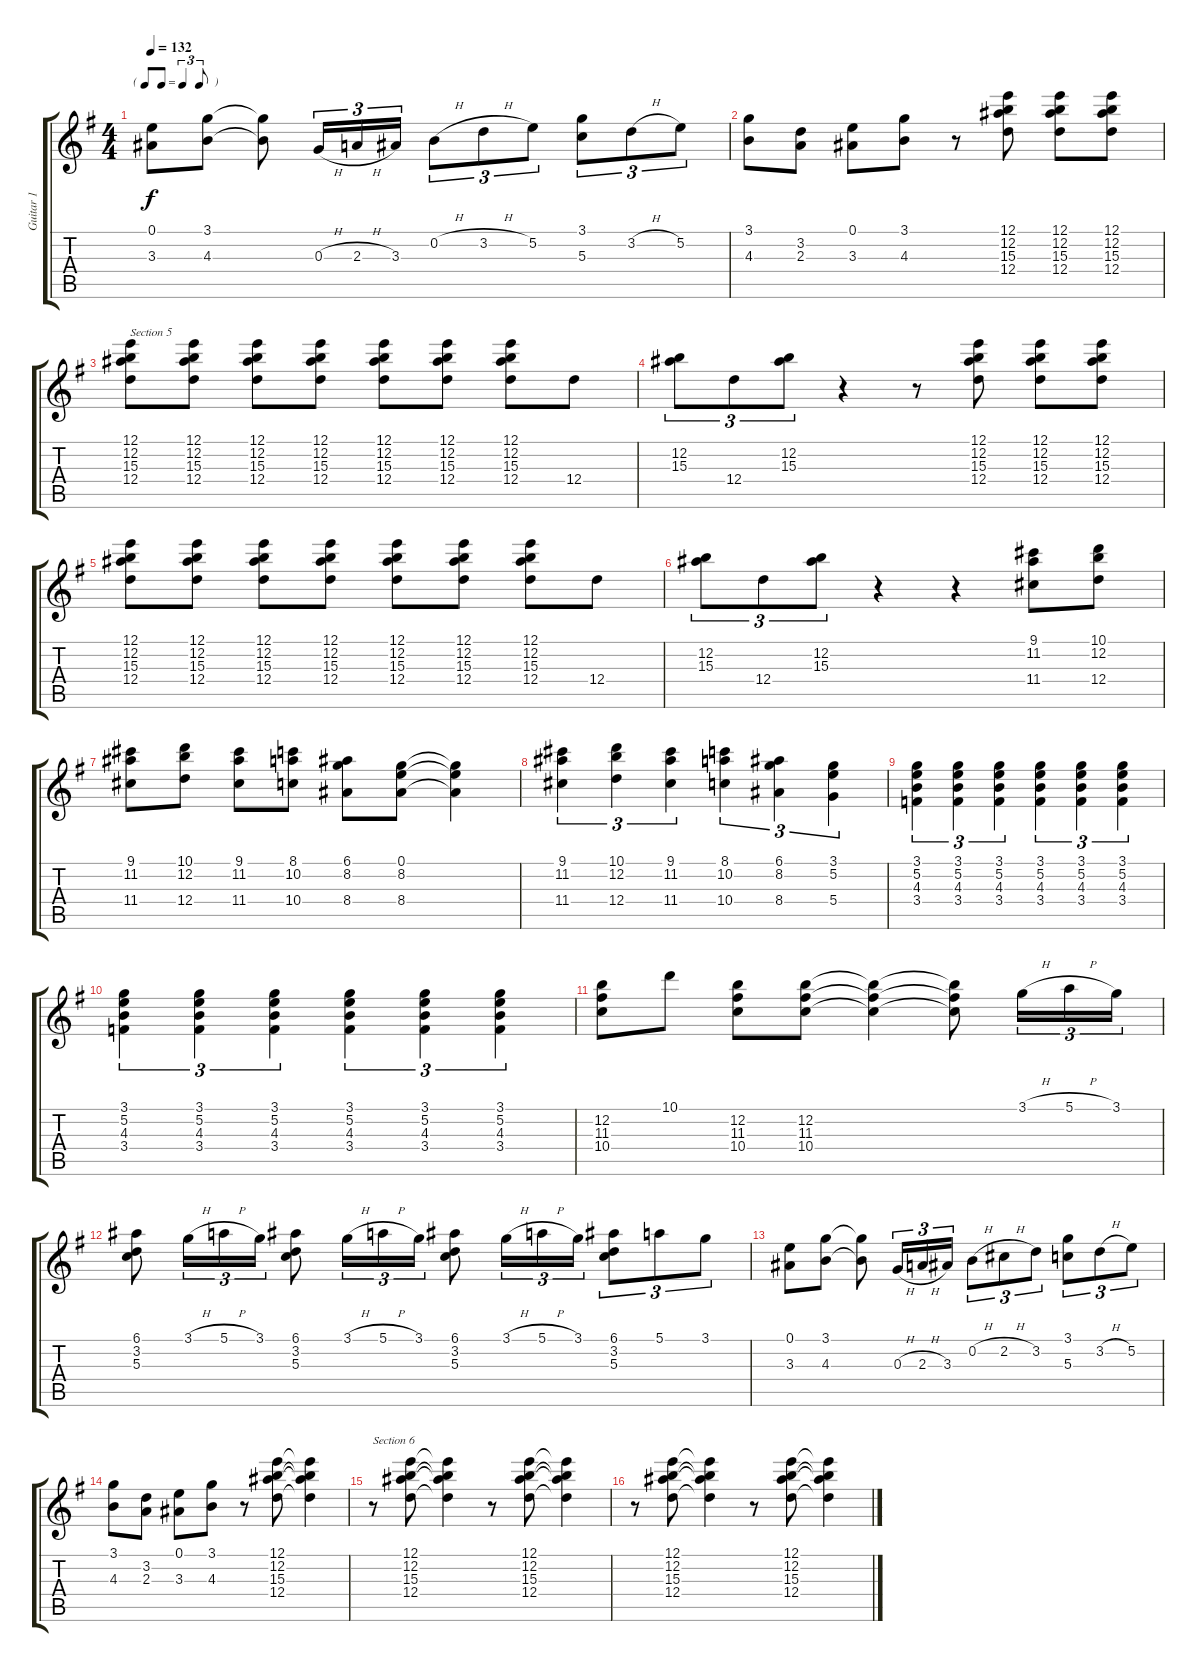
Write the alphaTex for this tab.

\track ("Guitar 1" "Guitar 1") {instrument acousticguitarsteel}
\staff {score tabs}
\tuning (E4 B3 G3 D3 A2 E2) {hide}
\ts (4 4)
\tf triplet8th
\tempo 132
\clef g2
\ks g
(0.1 3.3).8{dy f} (3.1 4.3).8 (3.1{t} 4.3{t}).8 0.3{h}.16{tu (3 2)} 2.3{h}.16{tu (3 2)} 3.3.16{tu (3 2)} 0.2{h}.8{tu (3 2)} 3.2{h}.8{tu (3 2)} 5.2.8{tu (3 2)} (3.1 5.3).8{tu (3 2)} 3.2{h}.8{tu (3 2)} 5.2.8{tu (3 2)} |
(3.1 4.3).8 (3.2 2.3).8 (0.1 3.3).8 (3.1 4.3).8 r.8 (12.1 12.2 15.3 12.4).8 (12.1 12.2 15.3 12.4).8 (12.1 12.2 15.3 12.4).8 |
(12.1 12.2 15.3 12.4).8{txt "Section 5"} (12.1 12.2 15.3 12.4).8 (12.1 12.2 15.3 12.4).8 (12.1 12.2 15.3 12.4).8 (12.1 12.2 15.3 12.4).8 (12.1 12.2 15.3 12.4).8 (12.1 12.2 15.3 12.4).8 12.4.8 |
(12.2 15.3).8{tu (3 2)} 12.4.8{tu (3 2)} (12.2 15.3).8{tu (3 2)} r.4 r.8 (12.1 12.2 15.3 12.4).8 (12.1 12.2 15.3 12.4).8 (12.1 12.2 15.3 12.4).8 |
(12.1 12.2 15.3 12.4).8 (12.1 12.2 15.3 12.4).8 (12.1 12.2 15.3 12.4).8 (12.1 12.2 15.3 12.4).8 (12.1 12.2 15.3 12.4).8 (12.1 12.2 15.3 12.4).8 (12.1 12.2 15.3 12.4).8 12.4.8 |
(12.2 15.3).8{tu (3 2)} 12.4.8{tu (3 2)} (12.2 15.3).8{tu (3 2)} r.4 r.4 (9.1 11.2 11.4).8 (10.1 12.2 12.4).8 |
(9.1 11.2 11.4).8 (10.1 12.2 12.4).8 (9.1 11.2 11.4).8 (8.1 10.2 10.4).8 (6.1 8.2 8.4).8 (0.1 8.2 8.4).8 (0.1{t} 8.2{t} 8.4{t}).4 |
(9.1 11.2 11.4).4{tu (3 2)} (10.1 12.2 12.4).4{tu (3 2)} (9.1 11.2 11.4).4{tu (3 2)} (8.1 10.2 10.4).4{tu (3 2)} (6.1 8.2 8.4).4{tu (3 2)} (3.1 5.2 5.4).4{tu (3 2)} |
(3.1 5.2 4.3 3.4).4{tu (3 2)} (3.1 5.2 4.3 3.4).4{tu (3 2)} (3.1 5.2 4.3 3.4).4{tu (3 2)} (3.1 5.2 4.3 3.4).4{tu (3 2)} (3.1 5.2 4.3 3.4).4{tu (3 2)} (3.1 5.2 4.3 3.4).4{tu (3 2)} |
(3.1 5.2 4.3 3.4).4{tu (3 2)} (3.1 5.2 4.3 3.4).4{tu (3 2)} (3.1 5.2 4.3 3.4).4{tu (3 2)} (3.1 5.2 4.3 3.4).4{tu (3 2)} (3.1 5.2 4.3 3.4).4{tu (3 2)} (3.1 5.2 4.3 3.4).4{tu (3 2)} |
(12.2 11.3 10.4).8 10.1.8 (12.2 11.3 10.4).8 (12.2 11.3 10.4).8 (12.2{t} 11.3{t} 10.4{t}).4 (12.2{t} 11.3{t} 10.4{t}).8 3.1{h}.16{tu (3 2)} 5.1{h}.16{tu (3 2)} 3.1.16{tu (3 2)} |
(6.1 3.2 5.3).8 3.1{h}.16{tu (3 2)} 5.1{h}.16{tu (3 2)} 3.1.16{tu (3 2)} (6.1 3.2 5.3).8 3.1{h}.16{tu (3 2)} 5.1{h}.16{tu (3 2)} 3.1.16{tu (3 2)} (6.1 3.2 5.3).8 3.1{h}.16{tu (3 2)} 5.1{h}.16{tu (3 2)} 3.1.16{tu (3 2)} (6.1 3.2 5.3).8{tu (3 2)} 5.1.8{tu (3 2)} 3.1.8{tu (3 2)} |
(0.1 3.3).8 (3.1 4.3).8 (3.1{t} 4.3{t}).8 0.3{h}.16{tu (3 2)} 2.3{h}.16{tu (3 2)} 3.3.16{tu (3 2)} 0.2{h}.8{tu (3 2)} 2.2{h}.8{tu (3 2)} 3.2.8{tu (3 2)} (3.1 5.3).8{tu (3 2)} 3.2{h}.8{tu (3 2)} 5.2.8{tu (3 2)} |
(3.1 4.3).8 (3.2 2.3).8 (0.1 3.3).8 (3.1 4.3).8 r.8 (12.1 12.2 15.3 12.4).8 (12.1{t} 12.2{t} 15.3{t} 12.4{t}).4 |
r.8{txt "Section 6"} (12.1 12.2 15.3 12.4).8 (12.1{t} 12.2{t} 15.3{t} 12.4{t}).4 r.8 (12.1 12.2 15.3 12.4).8 (12.1{t} 12.2{t} 15.3{t} 12.4{t}).4 |
r.8 (12.1 12.2 15.3 12.4).8 (12.1{t} 12.2{t} 15.3{t} 12.4{t}).4 r.8 (12.1 12.2 15.3 12.4).8 (12.1{t} 12.2{t} 15.3{t} 12.4{t}).4
